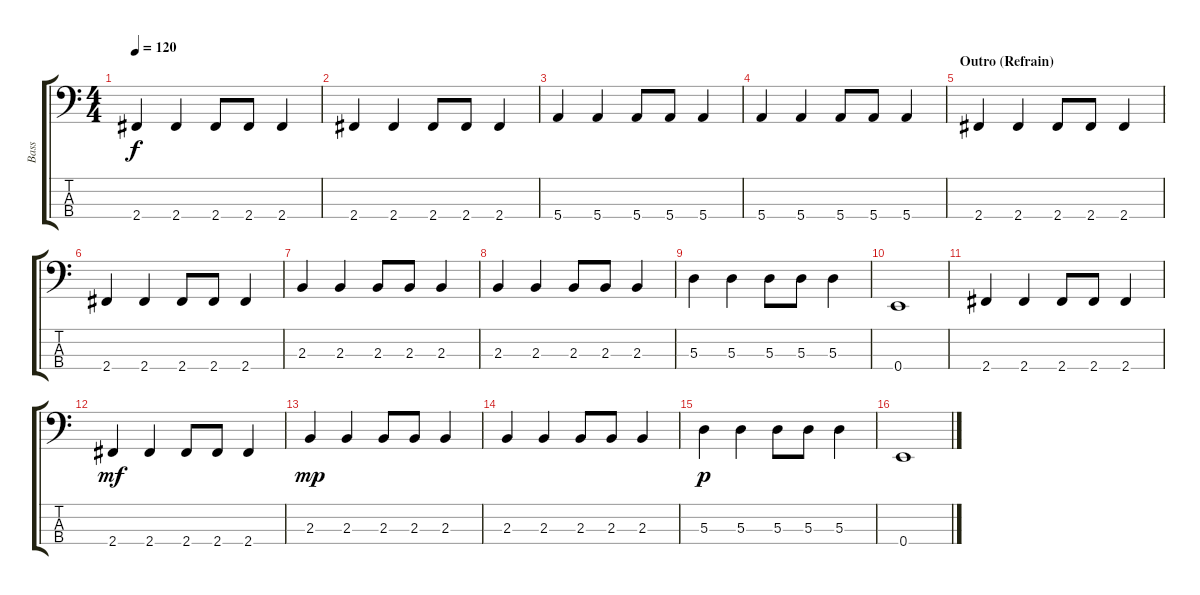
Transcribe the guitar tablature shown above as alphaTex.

\track ("Bass              T" "Bass      ") {instrument electricbasspick}
\staff {score tabs}
\tuning (G2 D2 A1 E1) {hide}
\ts (4 4)
\tempo 120
\clef f4
\ks c
2.4.4{dy f} 2.4.4 2.4.8 2.4.8 2.4.4 |
2.4.4 2.4.4 2.4.8 2.4.8 2.4.4 |
5.4.4 5.4.4 5.4.8 5.4.8 5.4.4 |
5.4.4 5.4.4 5.4.8 5.4.8 5.4.4 |
\section ("" "Outro (Refrain)")
2.4.4 2.4.4 2.4.8 2.4.8 2.4.4 |
2.4.4 2.4.4 2.4.8 2.4.8 2.4.4 |
2.3.4 2.3.4 2.3.8 2.3.8 2.3.4 |
2.3.4 2.3.4 2.3.8 2.3.8 2.3.4 |
5.3.4 5.3.4 5.3.8 5.3.8 5.3.4 |
0.4.1 |
2.4.4 2.4.4 2.4.8 2.4.8 2.4.4 |
2.4.4{dy mf} 2.4.4 2.4.8 2.4.8 2.4.4 |
2.3.4{dy mp} 2.3.4 2.3.8 2.3.8 2.3.4 |
2.3.4 2.3.4 2.3.8 2.3.8 2.3.4 |
5.3.4{dy p} 5.3.4 5.3.8 5.3.8 5.3.4 |
0.4.1
